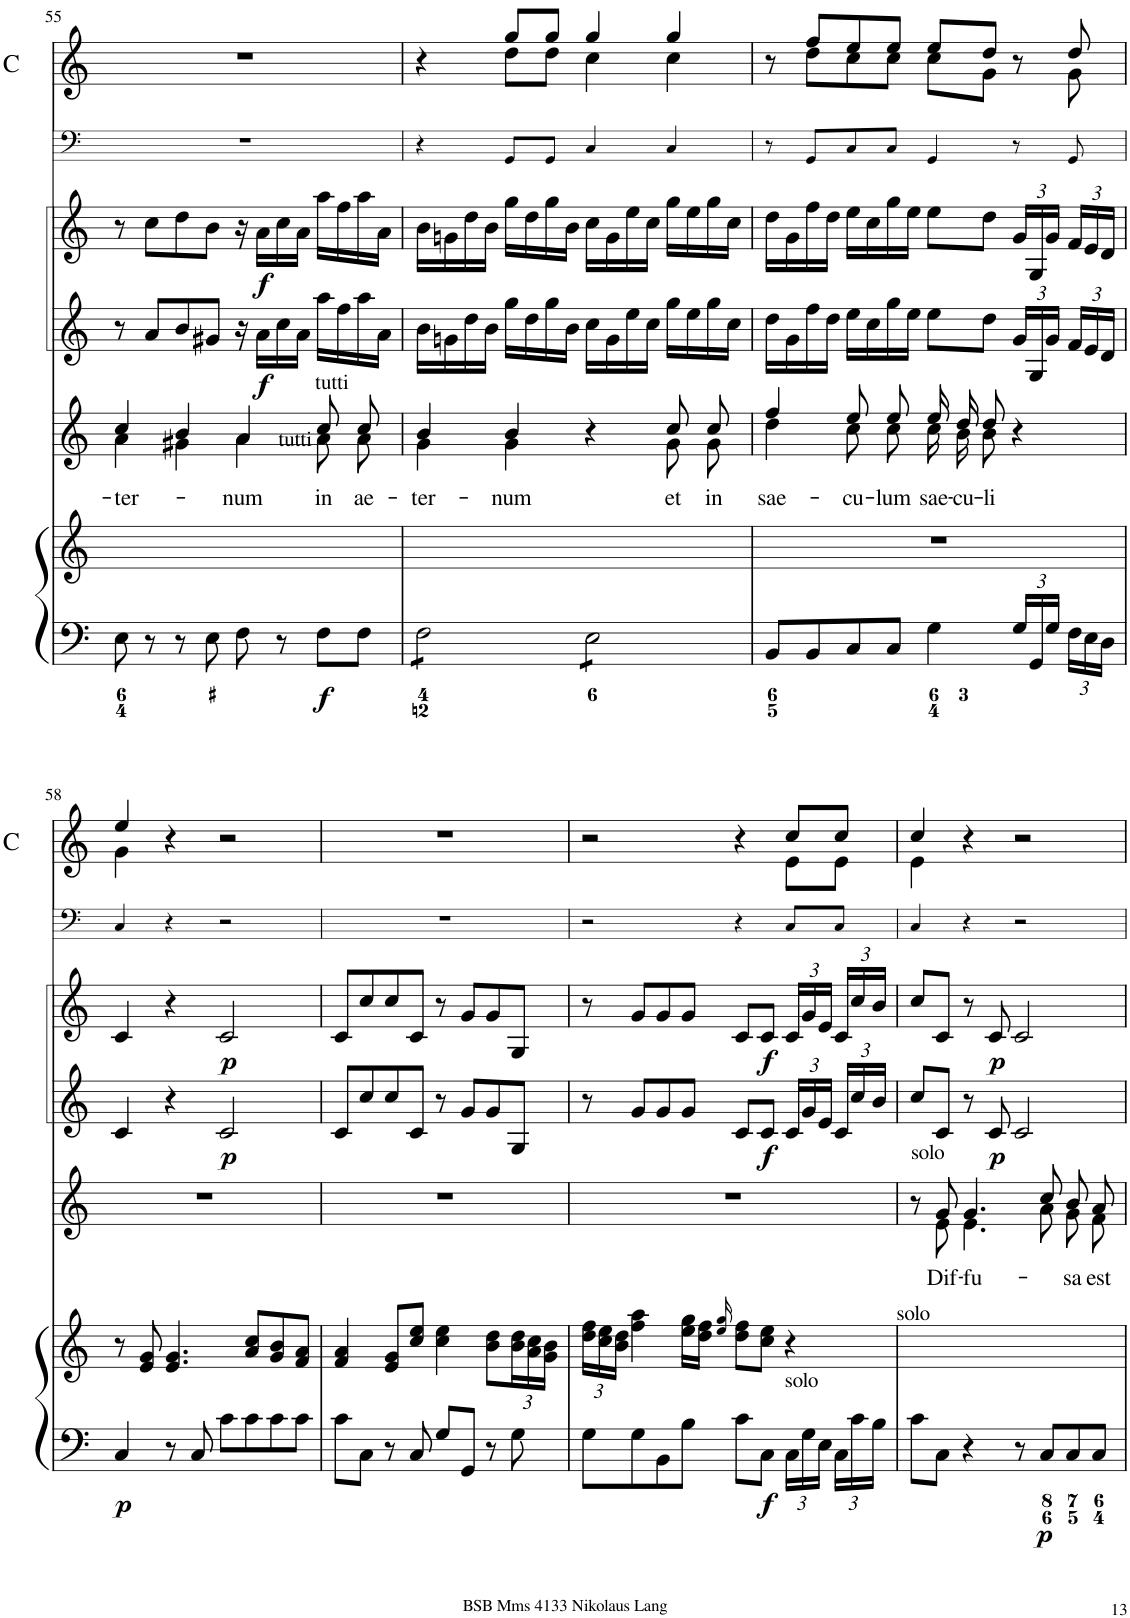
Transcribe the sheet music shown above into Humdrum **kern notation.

**kern	**kern	**dynam	**kern	**text	**kern	**dynam	**kern	**dynam	**kern	**kern
*part6	*part6	*part6	*part5	*part5	*part4	*part4	*part3	*part3	*part2	*part1
*staff7	*staff6	*staff6/7	*staff5	*staff5	*staff4	*staff4	*staff3	*staff3	*staff2	*staff1
*I"Organo	*	*	*I"Soprano 1	*	*I"Violino 2	*	*I"Violino 1	*	*I"Timpani	*I"Clarini
*	*	*	*	*	*I'Vln	*	*I'Vln	*	*I'Timp	*I'C
!!LO:PB:g=z
*clefF4	*clefG2	*	*clefG2	*	*clefG2	*	*clefG2	*	*clefF4	*clefG2
*k[]	*k[]	*	*k[]	*	*k[]	*	*k[]	*	*k[]	*k[]
*M4/4	*M4/4	*	*M4/4	*	*M4/4	*	*M4/4	*	*M4/4	*M4/4
*met(c)	*met(c)	*	*met(c)	*	*met(c)	*	*met(c)	*	*met(c)	*met(c)
=55	=55	=55	=55	=55	=55	=55	=55	=55	=55	=55
!	!	!	!	!LO:LY:b	!	!	!	!	!	!
*	*	*	*^	*	*	*	*	*	*	*
8E\	1ryy	.	4cc/	4a\	-ter-	8r	.	8r	.	1r	1r
8r	.	.	.	.	.	8a/L	.	8cc\L	.	.	.
8r	.	.	4b/	4g#X\	.	8b/	.	8dd\	.	.	.
8E\	.	.	.	.	.	8g#X/J	.	8b\J	.	.	.
!	!	!	!	!	!LO:LY:b	!	!	!	!	!	!
8F\	.	.	4a/	4a\	-num	16r	.	16r	.	.	.
!	!	!	!	!	!	!	!LO:DY:b	!	!LO:DY:b	!	!
.	.	.	.	.	.	16a\LL	f	16a\LL	f	.	.
8r	.	.	.	.	.	16cc\	.	16cc\	.	.	.
.	.	.	.	.	.	16a\JJ	.	16a\JJ	.	.	.
!	!	!	!LO:TX:a:t=tutti	!	!	!	!	!	!	!	!
!	!	!	!LO:TX:a:t=tutti	!	!	!	!	!	!	!	!
!	!	!LO:DY:b=2	!	!	!LO:LY:b	!	!	!	!	!	!
8F\L	.	f	8cc/L	8a\L	in	16aa\LL	.	16aa\LL	.	.	.
.	.	.	.	.	.	16ff\	.	16ff\	.	.	.
!	!	!	!	!	!LO:LY:b	!	!	!	!	!	!
8F\J	.	.	8cc/J	8a\J	ae-	16aa\	.	16aa\	.	.	.
.	.	.	.	.	.	16a\JJ	.	16a\JJ	.	.	.
=56	=56	=56	=56	=56	=56	=56	=56	=56	=56	=56	=56
!	!	!	!	!	!LO:LY:b	!	!	!	!	!	!
*	*	*	*	*	*	*	*	*	*	*	*^
*tremolo	*	*	*	*	*	*	*	*	*	*	*	*
8F\L	1ryy	.	4b/	4g\	-ter-	16b\LL	.	16b\LL	.	4r	4r	4ryy
.	.	.	.	.	.	16gn\	.	16gn\	.	.	.	.
8F\	.	.	.	.	.	16dd\	.	16dd\	.	.	.	.
.	.	.	.	.	.	16b\JJ	.	16b\JJ	.	.	.	.
!	!	!	!	!	!LO:LY:b	!	!	!	!	!	!	!
8F\	.	.	4b/	4g\	-num	16gg\LL	.	16gg\LL	.	8GG/L	8gg/L	8dd\L
.	.	.	.	.	.	16dd\	.	16dd\	.	.	.	.
8F\J	.	.	.	.	.	16gg\	.	16gg\	.	8GG/J	8gg/J	8dd\J
.	.	.	.	.	.	16b\JJ	.	16b\JJ	.	.	.	.
8E\L	.	.	4r	4ryy	.	16cc\LL	.	16cc\LL	.	4C/	4gg/	4cc\
.	.	.	.	.	.	16g\	.	16g\	.	.	.	.
8E\	.	.	.	.	.	16ee\	.	16ee\	.	.	.	.
.	.	.	.	.	.	16cc\JJ	.	16cc\JJ	.	.	.	.
!	!	!	!	!	!LO:LY:b	!	!	!	!	!	!	!
8E\	.	.	8cc/L	8g\L	et	16gg\LL	.	16gg\LL	.	4C/	4gg/	4cc\
.	.	.	.	.	.	16ee\	.	16ee\	.	.	.	.
!	!	!	!	!	!LO:LY:b	!	!	!	!	!	!	!
8E\J	.	.	8cc/J	8g\J	in	16gg\	.	16gg\	.	.	.	.
*Xtremolo	*	*	*	*	*	*	*	*	*	*	*	*
.	.	.	.	.	.	16cc\JJ	.	16cc\JJ	.	.	.	.
=57	=57	=57	=57	=57	=57	=57	=57	=57	=57	=57	=57	=57
!	!	!	!	!	!LO:LY:b	!	!	!	!	!	!	!
8BB/L	1r	.	4ff/	4dd\	sae-	16dd\LL	.	16dd\LL	.	8r	8r	8ryy
.	.	.	.	.	.	16g\	.	16g\	.	.	.	.
8BB/	.	.	.	.	.	16ff\	.	16ff\	.	8GG/L	8ff/L	8dd\L
.	.	.	.	.	.	16dd\JJ	.	16dd\JJ	.	.	.	.
!	!	!	!	!	!LO:LY:b	!	!	!	!	!	!	!
8C/	.	.	8ee/L	8cc\L	-cu-	16ee\LL	.	16ee\LL	.	8C/	8ee/	8cc\
.	.	.	.	.	.	16cc\	.	16cc\	.	.	.	.
!	!	!	!	!	!LO:LY:b	!	!	!	!	!	!	!
8C/J	.	.	8ee/J	8cc\J	-lum	16gg\	.	16gg\	.	8C/J	8ee/J	8cc\J
.	.	.	.	.	.	16ee\JJ	.	16ee\JJ	.	.	.	.
!	!	!	!	!	!LO:LY:b	!	!	!	!	!	!	!
4G\	.	.	16ee/LL	16cc\LL	sae-	8ee\L	.	8ee\L	.	4GG/	8ee/L	8cc\L
!	!	!	!	!	!LO:LY:b	!	!	!	!	!	!	!
.	.	.	16dd/J	16b\J	-cu-	.	.	.	.	.	.	.
!	!	!	!	!	!LO:LY:b	!	!	!	!	!	!	!
.	.	.	8dd/J	8b\J	-li	8dd\J	.	8dd\J	.	.	8dd/J	8g\J
*Xbrackettup	*	*	*	*	*	*Xbrackettup	*	*Xbrackettup	*	*	*	*
24G/LL	.	.	4r	4ryy	.	24g/LL	.	24g/LL	.	8r	8r	8ryy
24GG/	.	.	.	.	.	24G/	.	24G/	.	.	.	.
24G/JJ	.	.	.	.	.	24g/JJ	.	24g/JJ	.	.	.	.
24F\LL	.	.	.	.	.	24f/LL	.	24f/LL	.	8GG/	8dd/	8g\
24E\	.	.	.	.	.	24e/	.	24e/	.	.	.	.
24D\JJ	.	.	.	.	.	24d/JJ	.	24d/JJ	.	.	.	.
*	*	*	*v	*v	*	*	*	*	*	*	*	*
!!LO:LB:g=z	!!
=58	=58	=58	=58	=58	=58	=58	=58	=58	=58	=58	=58
!	!	!LO:DY:b=2	!	!	!	!	!	!	!	!	!
4C/	8r	p	1r	.	4c/	.	4c/	.	4C/	4ee/	4g\
.	8e/ 8g/	.	.	.	.	.	.	.	.	.	.
8r	4.e/ 4.g/	.	.	.	4r	.	4r	.	4r	4r	2.ryy
8C/	.	.	.	.	.	.	.	.	.	.	.
!	!	!	!	!	!	!LO:DY:b	!	!LO:DY:b	!	!	!
8c\L	.	.	.	.	2c/	p	2c/	p	2r	2r	.
8c\	8a/ 8cc/L	.	.	.	.	.	.	.	.	.	.
8c\	8g/ 8b/	.	.	.	.	.	.	.	.	.	.
8c\J	8f/ 8a/J	.	.	.	.	.	.	.	.	.	.
*	*	*	*	*	*	*	*	*	*	*v	*v
=59	=59	=59	=59	=59	=59	=59	=59	=59	=59	=59
8c\L	4f/ 4a/	.	1r	.	8c/L	.	8c/L	.	1r	1r
8C\J	.	.	.	.	8cc/	.	8cc/	.	.	.
8r	8e/ 8g/L	.	.	.	8cc/	.	8cc/	.	.	.
8C/	8cc/ 8ee/J	.	.	.	8c/J	.	8c/J	.	.	.
8G/L	4cc\ 4ee\	.	.	.	8r	.	8r	.	.	.
8GG/J	.	.	.	.	8g/L	.	8g/L	.	.	.
8r	8b\ 8dd\L	.	.	.	8g/	.	8g/	.	.	.
*	*Xbrackettup	*	*	*	*	*	*	*	*	*
8G\	24b\ 24dd\L	.	.	.	8G/J	.	8G/J	.	.	.
.	24a\ 24cc\	.	.	.	.	.	.	.	.	.
.	24g\ 24b\JJ	.	.	.	.	.	.	.	.	.
=60	=60	=60	=60	=60	=60	=60	=60	=60	=60	=60
*	*	*	*	*	*	*	*	*	*	*^
8G\L	24dd\ 24ff\LL	.	1r	.	8r	.	8r	.	2r	2r	2.ryy
.	24cc\ 24ee\	.	.	.	.	.	.	.	.	.	.
.	24b\ 24dd\JJ	.	.	.	.	.	.	.	.	.	.
8G\	4ff\ 4aa\	.	.	.	8g/L	.	8g/L	.	.	.	.
8BB\	.	.	.	.	8g/	.	8g/	.	.	.	.
8B\J	16ee\ 16gg\LL	.	.	.	8g/J	.	8g/J	.	.	.	.
.	16dd\ 16ff\JJ	.	.	.	.	.	.	.	.	.	.
.	16qee/ 16qgg/	.	.	.	.	.	.	.	.	.	.
8c\L	8dd\ 8ff\L	.	.	.	8c/L	.	8c/L	.	4r	4r	.
!	!	!LO:DY:b=2	!	!	!	!LO:DY:b	!	!LO:DY:b	!	!	!
8C\J	8cc\ 8ee\J	f	.	.	8c/J	f	8c/J	f	.	.	.
!LO:TX:a:t=solo	!	!	!	!	!	!	!	!	!	!	!
24C\LL	4r	.	.	.	24c/LL	.	24c/LL	.	8C/L	8cc/L	8e\L
24G\	.	.	.	.	24g/	.	24g/	.	.	.	.
24E\JJ	.	.	.	.	24e/JJ	.	24e/JJ	.	.	.	.
24C\LL	.	.	.	.	24c/LL	.	24c/LL	.	8C/J	8cc/J	8e\J
24c\	.	.	.	.	24cc/	.	24cc/	.	.	.	.
24B\JJ	.	.	.	.	24b/JJ	.	24b/JJ	.	.	.	.
=61	=61	=61	=61	=61	=61	=61	=61	=61	=61	=61	=61
*	*	*	*^	*	*	*	*	*	*	*	*
8c\L	1ryy	.	8r	8ryy	.	8cc/L	.	8cc/L	.	4C/	4cc/	4e\
!	!	!	!LO:TX:a:t=solo	!	!	!	!	!	!	!	!	!
!	!	!	!LO:TX:b:t=solo	!	!	!	!	!	!	!	!	!
!	!	!	!	!	!LO:LY:b	!	!	!	!	!	!	!
8C\J	.	.	8g/	8e\	Dif-	8c/J	.	8c/J	.	.	.	.
!	!	!	!	!	!LO:LY:b	!	!	!	!	!	!	!
4r	.	.	4.g/	4.e\	-fu-	8r	.	8r	.	4r	4r	2.ryy
!	!	!	!	!	!	!	!LO:DY:b	!	!LO:DY:b	!	!	!
.	.	.	.	.	.	8c/	p	8c/	p	.	.	.
8r	.	.	.	.	.	2c/	.	2c/	.	2r	2r	.
!	!	!LO:DY:b=2	!	!	!	!	!	!	!	!	!	!
8C/L	.	p	8cc/	8a\	.	.	.	.	.	.	.	.
!	!	!	!	!	!LO:LY:b	!	!	!	!	!	!	!
8C/	.	.	8b/L	8g\L	-sa	.	.	.	.	.	.	.
!	!	!	!	!	!LO:LY:b	!	!	!	!	!	!	!
8C/J	.	.	8a/J	8f\J	est	.	.	.	.	.	.	.
*	*	*	*v	*v	*	*	*	*	*	*	*v	*v
=	=	=	=	=	=	=	=	=	=	=
*-	*-	*-	*-	*-	*-	*-	*-	*-	*-	*-
